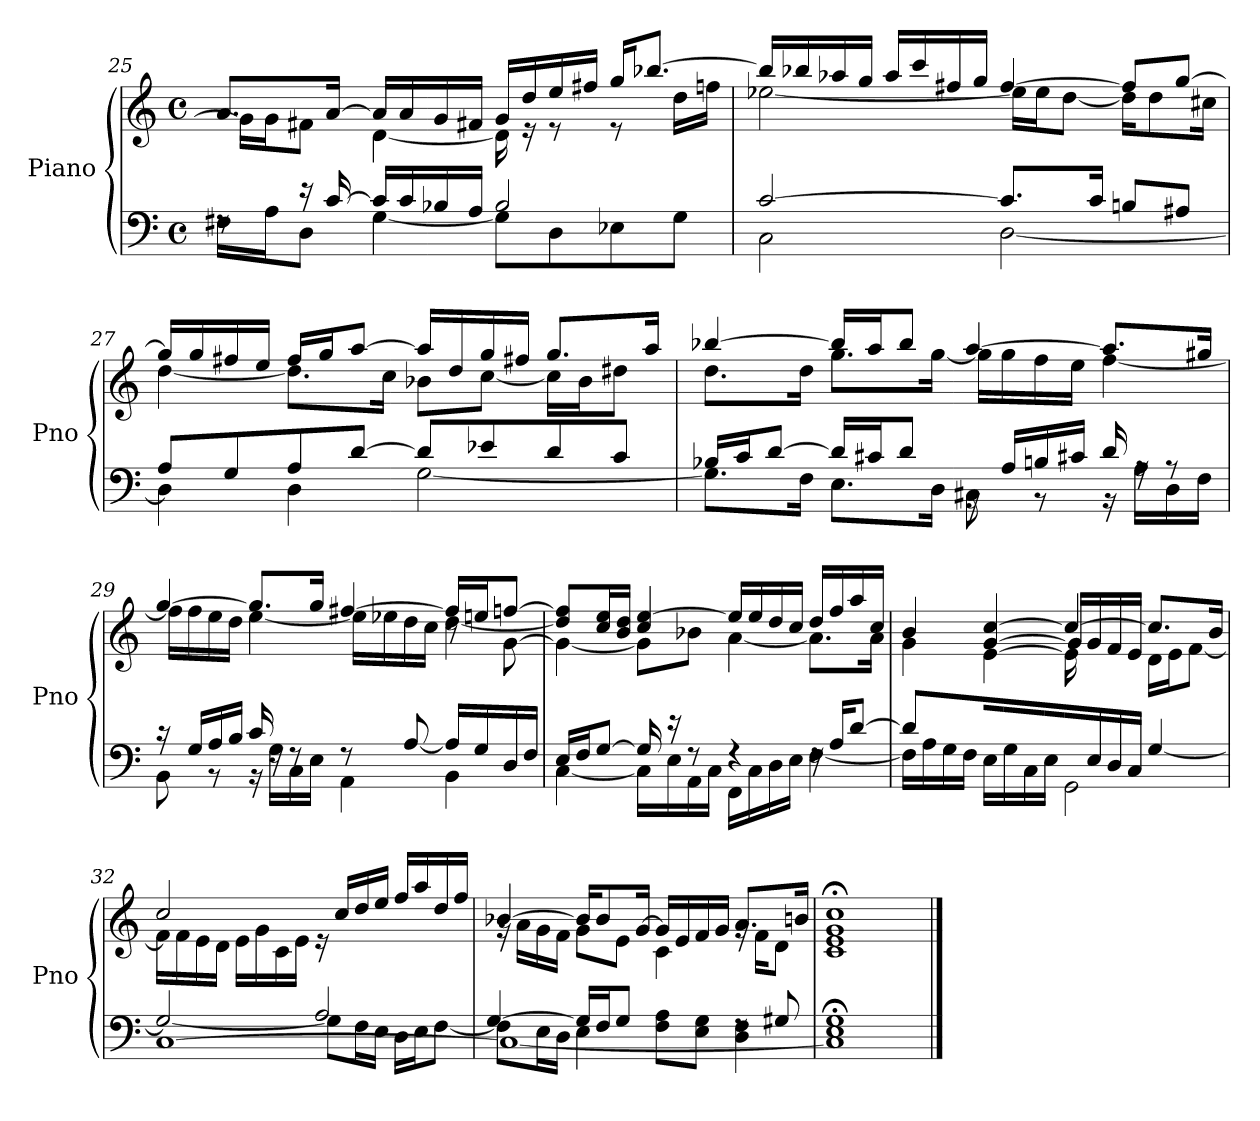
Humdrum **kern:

**kern	**kern
*part1	*part1
*staff2	*staff1
*I"Piano	*
*I'Pno	*
*clefF4	*clefG2
*k[]	*k[]
*M4/4	*M4/4
*met(c)	*met(c)
=25	=25
*^	*^
8rF	16F#X\LL	8.a/L	16g\LL]
.	16A\J	.	16g\J
16r	8D\J	.	8f#X\J
[16c/	.	[16a/Jk	.
16c/LL]	[4G\	16a/LL]	[4d\
16c/	.	16a/	.
16B-X/	.	16g/	.
16A/JJ	.	16f#X/JJ	.
2B-/	8G\L]	16g/LL	16d\]
.	.	16dd/	16r
.	8D\	16ee/	8r
.	.	16ff#X/JJ	.
.	8E-X\	16gg/KL	8r
.	.	[8.bb-X/J	.
.	8G\J	.	16dd\LL
.	.	.	16ffn\JJ
!!LO:LB:g=z	!!
=26	=26	=26	=26
[2c/	2C\	16bb-/LL]	[2ee-X\
.	.	16bb-X/	.
.	.	16aa-X/	.
.	.	16gg/JJ	.
.	.	16aa-/LL	.
.	.	16ccc/	.
.	.	16ff#X/	.
.	.	16gg/JJ	.
8.c/L]	[2D\	[4ff#/	16ee-\LL]
.	.	.	16ee-\J
.	.	.	[8dd\J
16c/Jk	.	.	.
8Bn/L	.	8ff#/L]	16dd\KL]
.	.	.	8dd\
8A#Xi/J	.	[8gg/J	.
.	.	.	16cc#X\Jk
=27	=27	=27	=27
8A/L	4D\]	16gg/LL]	[4dd\
.	.	16gg/	.
8G/	.	16ff#X/	.
.	.	16ee/JJ	.
8A/	4D\	16ff#/LL	8.dd\L]
.	.	16gg/J	.
[8d/J	.	[8aa/J	.
.	.	.	16cc\Jk
8d/L]	[2G\	16aa/LL]	8b-X\L
.	.	16dd/	.
8e-X/	.	16gg/	[8cc\J
.	.	16ff#X/JJ	.
8d/	.	8.gg/L	16cc\LL]
.	.	.	16b-\J
8c/J	.	.	8dd#Xi\J
.	.	16aa/Jk	.
!!LO:LB:g=z	!!
=28	=28	=28	=28
16B-X/LL	8.G\L]	[4bb-X/	8.dd\L
16c/J	.	.	.
[8d/J	.	.	.
.	16F\Jk	.	16dd\Jk
16d/LL]	8.E\L	16bb-/LL]	8.gg\L
16c#X/J	.	16aa/J	.
8d/J	.	8bb-/J	.
.	16D\Jk	.	[16gg\Jk
16rBB	8C#X\	[4aa/	16gg\LL]
16A/LL	.	.	16gg\
16Bn/	8r	.	16ff\
16c#X/JJ	.	.	16ee\JJ
16d/	16r	8.aa/L]	[4ff\
16rA	16A\LL	.	.
8rA	16D\	.	.
.	16F\JJ	16gg#Xi/Jk	.
=29	=29	=29	=29
*	*^	*	*^
2.ryy	16r	8BB\	[4gg/	16ff\LL]	2.ryy
.	16G/LL	.	.	16ff\	.
.	16A/	8r	.	16ee\	.
.	16B/JJ	.	.	16dd\JJ	.
.	16c/	16r	8.gg/L]	[4ee\	.
.	16rF	16G\LL	.	.	.
.	8rF	16C\	.	.	.
.	.	16E\JJ	16gg/Jk	.	.
.	8rF	4AA\	[4ff#X/	16ee\LL]	.
.	.	.	.	16ee-X\	.
.	[8A/	.	.	16dd\	.
.	.	.	.	16cc\JJ	.
4ryy	16A/LL]	4BB\	16ff#/LL]	[4dd\	8r
.	16G/	.	16een/J	.	.
.	16D/	.	[8ffn/J	.	[8g\
.	16F/JJ	.	.	.	.
*	*v	*v	*	*	*
*	*	*	*v	*v
!!LO:LB:g=z
=30	=30	=30	=30
16E/LL	[4C\	8dd/] 8ff/]L	4g\_
16F/J	.	.	.
[8G/J	.	16cc/ 16ee/L	.
.	.	16b/ 16dd/JJ	.
16G/]	16C\LL]	4cc/ [4ee/	8g\L]
16r	16E\	.	.
8rF	16AA\	.	8b-X\J
.	16C\JJ	.	.
4rF	16FF\LL	16ee/LL]	[4a\
.	16C\	16ee/	.
.	16D\	16dd/	.
.	16E\JJ	16cc/JJ	.
16rF	[4F\	16dd/LL	8.a\L]
16A/KL	.	16ff/	.
[8d/J	.	16aa/	.
.	.	16cc/JJ	16a\Jk
=31	=31	=31	=31
*	*^	*	*^
4ryy	4d/]	16F\LL]	4b/	4g\	4ryy
.	.	16A\	.	.	.
.	.	16G\	.	.	.
.	.	16F\JJ	.	.	.
4ryy	16ryy	16E\LL	[4g/ [4cc/	4ryy	[4e\
.	16ryy@	16G\	.	.	.
.	16ryy@	16C\	.	.	.
.	16ryy@	16E\JJ	.	.	.
2ryy	16ryy@	2GG\	4cc/_	16g/LL]	16e\LL]
.	16E/	.	.	16g/	4..ryy
.	16D/	.	.	16f/	.
.	16C/JJ	.	.	16e/JJ	.
.	[4G/	.	8.cc/L]	16d\LL	.
.	.	.	.	16e\J	.
.	.	.	.	[8f\J	.
.	.	.	16b/Jk	.	.
*	*	*	*	*v	*v
!!LO:PB:g=z
=32	=32	=32	=32	=32
2ryy	2G/_	[1C	2cc/	16f\LL]
.	.	.	.	16f\
.	.	.	.	16e\
.	.	.	.	16d\JJ
.	.	.	.	16e\LL
.	.	.	.	16g\
.	.	.	.	16c\
.	.	.	.	16e\JJ
2A/	8G\L]	.	16re	2ryy
.	.	.	16cc/LL	.
.	16F\L	.	16dd/	.
.	16E\JJ	.	16ee/JJ	.
.	16D\LL	.	16ff/LL	.
.	16E\J	.	16aa/	.
.	[8F\J	.	16dd/	.
.	.	.	16ff/JJ	.
=33	=33	=33	=33	=33
*	*	*	*	*^
8F\L]	1C_	[4G/	[4b-X/	16rg	2ryy
.	.	.	.	16a\LL	.
16E\L	.	.	.	16g\	.
16D\JJ	.	.	.	16f\JJ	.
4E\	.	16G/LL]	16b-/KL]	8g\L	.
.	.	16F/J	8b-/	.	.
.	.	8G/J	.	8e\J	.
.	.	.	[16g/Jk	.	.
8F\ 8A\L	.	4ryy	16g/LL]	4c\	4ryy
.	.	.	16e/	.	.
8E\ 8G\J	.	.	16f/	.	.
.	.	.	16g/JJ	.	.
4D\ 4F\	.	8rF	8.a/L	16rg	4ryy
.	.	.	.	16f\KL	.
.	.	8G#Xi/	.	8d\J	.
.	.	.	16bn/Jk	.	.
*	*v	*v	*	*	*
*	*	*v	*v	*v
=34	=34	=34
1E; 1G;	1C]	1c;< 1e;< 1g;< 1cc;<
*v	*v	*
==	==
*-	*-
